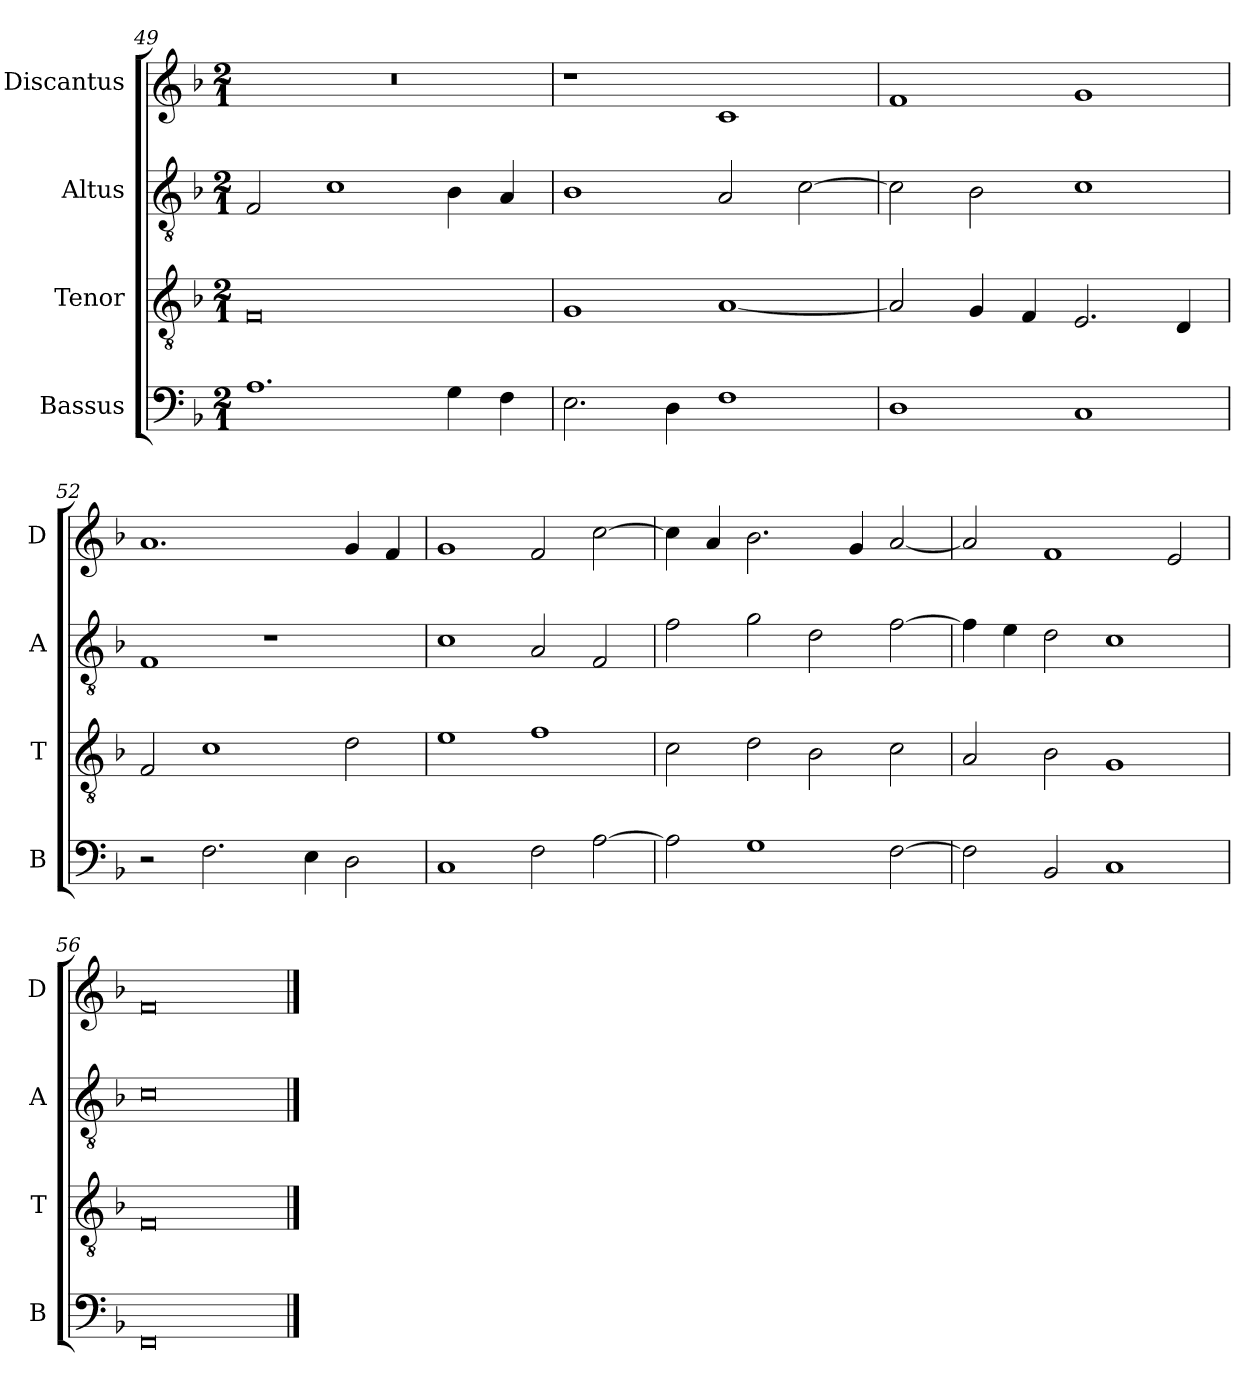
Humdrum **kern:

**kern	**kern	**kern	**kern
*part4	*part3	*part2	*part1
*staff4	*staff3	*staff2	*staff1
*I"Bassus	*I"Tenor	*I"Altus	*I"Discantus
*I'B	*I'T	*I'A	*I'D
*clefF4	*clefGv2	*clefGv2	*clefG2
*k[b-]	*k[b-]	*k[b-]	*k[b-]
*M2/1	*M2/1	*M2/1	*M2/1
=49	=49	=49	=49
1.A	0F	2F/	0r
.	.	1c	.
4G\	.	4B-\	.
4F\	.	4A/	.
=50	=50	=50	=50
2.E\	1G	1B-	1r
4D\	.	.	.
1F	[1A	2A/	1c
.	.	[2c\	.
=51	=51	=51	=51
1D	2A/]	2c\]	1f
.	4G/	2B-\	.
.	4F/	.	.
1C	2.E/	1c	1g
.	4D/	.	.
=52	=52	=52	=52
2r	2F/	1F	1.a
2.F\	1c	.	.
.	.	1r	.
4E\	.	.	.
2D\	2d\	.	4g/
.	.	.	4f/
=53	=53	=53	=53
1C	1e	1c	1g
2F\	1f	2A/	2f/
[2A\	.	2F/	[2cc\
=54	=54	=54	=54
2A\]	2c\	2f\	4cc\]
.	.	.	4a/
1G	2d\	2g\	2.b-\
.	2B-\	2d\	.
.	.	.	4g/
[2F\	2c\	[2f\	[2a/
=55	=55	=55	=55
2F\]	2A/	4f\]	2a/]
.	.	4e\	.
2BB-/	2B-\	2d\	1f
1C	1G	1c	.
.	.	.	2e/
=56	=56	=56	=56
0FF	0F	0c	0f
==	==	==	==
*-	*-	*-	*-
